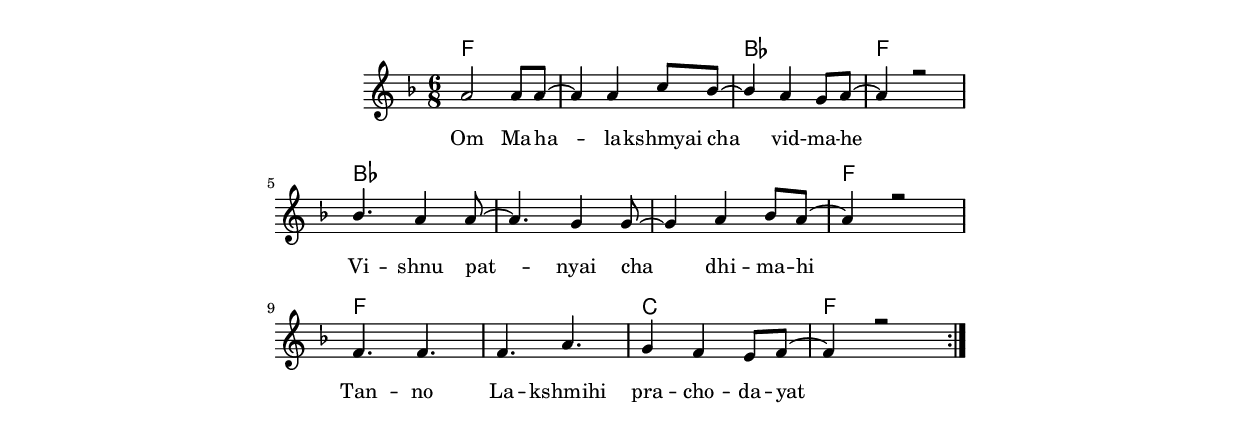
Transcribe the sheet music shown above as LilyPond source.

\version "2.19.45"
\paper {
	line-width = 4.6\in
}

#(define (parenthesis-ignatzek-chord-names in-pitches bass inversion context) 
(markup #:line ("(" (ignatzek-chord-names in-pitches bass inversion context) ")"))) 

melody = \relative c'' {
  \clef treble
  \key f \major
  \time 6/8 
	\new Voice = "words" {
		\voiceOne 
		\repeat volta 2 {
			a2 a8 a~ | a4 a c8 bes~ |
			bes4 a4 g8 a~ | a4 r2 |
			bes4. a4 a8~ | a4. g4 g8~ |
			g4 a bes8 a~ | a4 r2 |
			f4. f | f a |
			g4 f e8 f~ | f4 r2 |
		}
	}
}

harmony = \relative c' {
  \voiceTwo
	
}

text =  \lyricmode {
	Om Ma -- ha -- la -- kshmyai cha vid -- ma -- he 
	Vi -- shnu pat -- nyai cha dhi -- ma -- hi 
	Tan -- no La -- kshmihi pra -- cho -- da -- yat
}

harmonies = \chordmode {
  	f2. |f2. | bes2. | f2. |
  	bes2. | bes2. | bes2. | f2. |
  	f2. | f2. | c2. | f2. |
}

\score {
  <<
    \new ChordNames {
      \set chordChanges = ##t
      \harmonies
    }
    \new Staff  {
    <<
    	\new Voice = "upper" { \melody }
    	\new Voice = "lower" { \harmony }
    >>
  	}
  	\new Lyrics \lyricsto "words" \text
  >>
  
  
  \layout { 
   #(layout-set-staff-size 16)
   }
  \midi { 
  	\tempo 4 = 125
  }
}